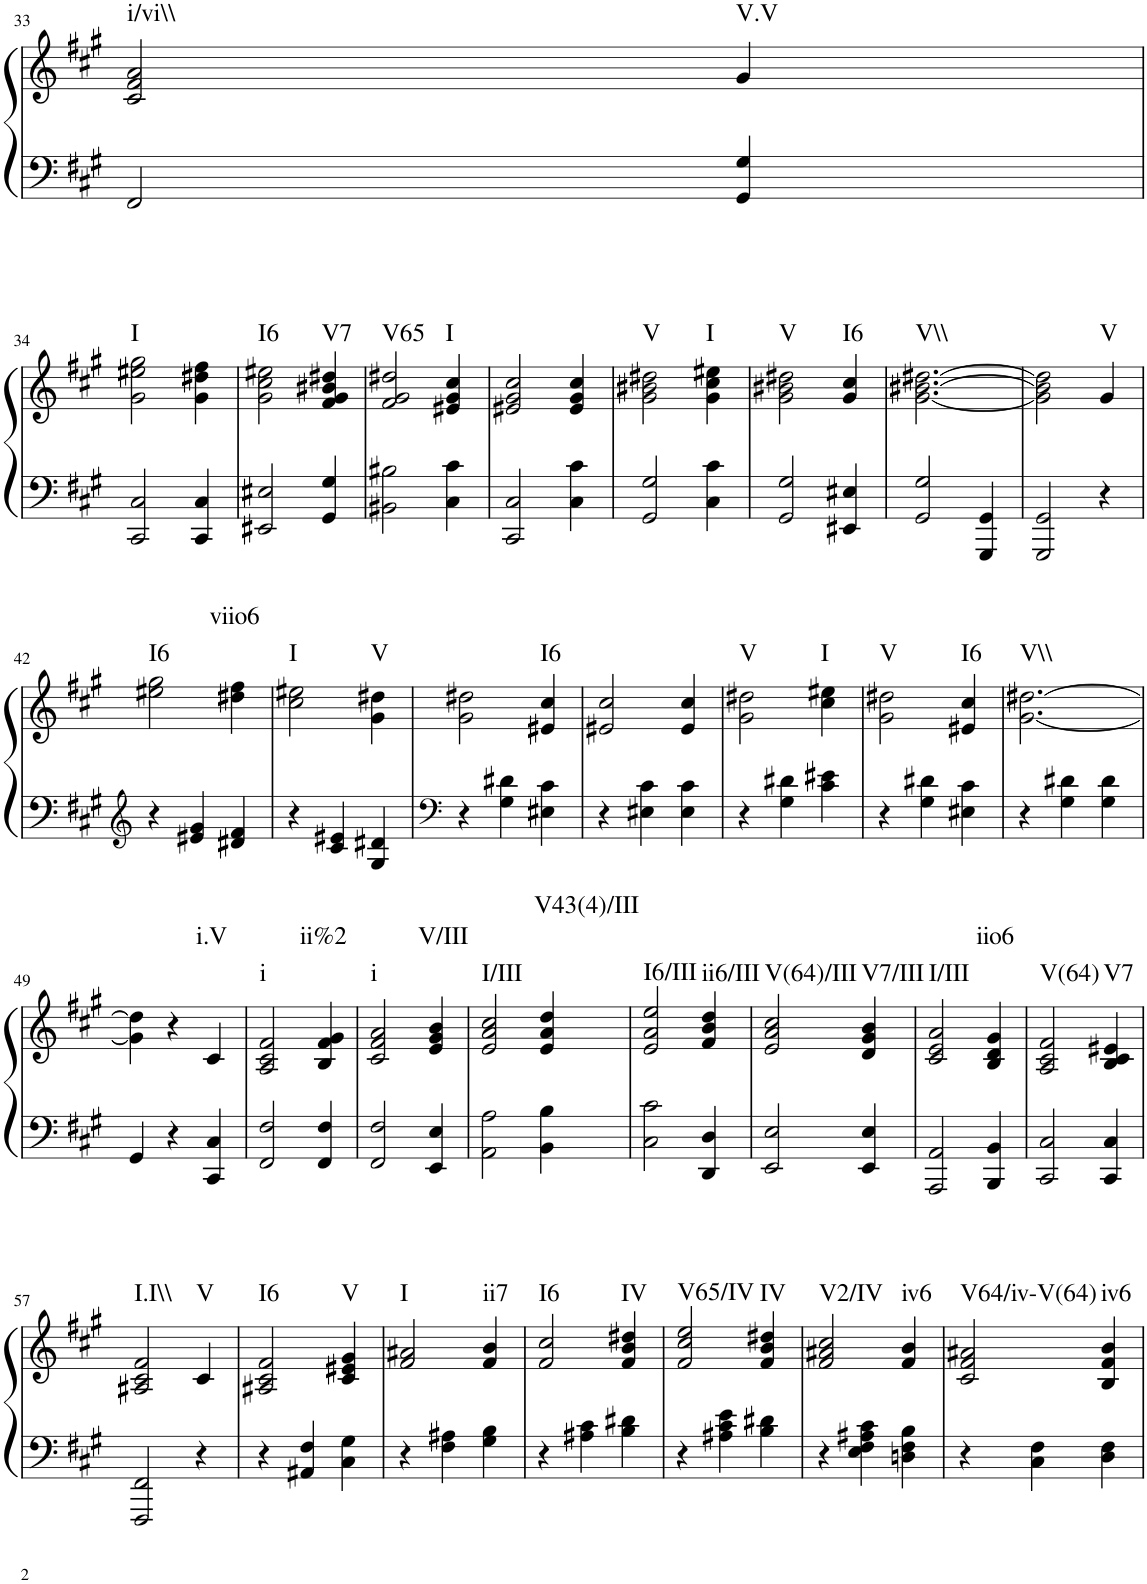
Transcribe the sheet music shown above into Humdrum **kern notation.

**kern	**kern	**harte
*part1	*part1	*part1
*staff2	*staff1	*
*I"Piano	*	*
*I'Pno.	*	*
!!LO:PB:g=z
*clefF4	*clefG2	*
*k[f#c#g#]	*k[f#c#g#]	*
*M3/4	*M3/4	*
=33	=33	=33
!	!	!LO:H:kt=i/vi\\
2FF#/	2c#/ 2f#/ 2a/	N
!	!	!LO:H:kt=V.V
4GG#/ 4G#/	4g#/	N
!!LO:LB:g=z
=34	=34	=34
!	!	!LO:H:kt=I
2CC#/ 2C#/	2g#\ 2ee#X\ 2gg#\	N
4CC#/ 4C#/	4g#\ 4dd#X\ 4ff#\	.
=35	=35	=35
!	!	!LO:H:kt=I6
2EE#X/ 2E#X/	2g#\ 2cc#\ 2ee#X\	N
!	!	!LO:H:kt=V7
4GG#/ 4G#/	4f#/ 4g#/ 4b#X/ 4dd#X/	N
=36	=36	=36
!	!	!LO:H:kt=V65
2BB#X\ 2B#X\	2f#/ 2g#/ 2dd#X/	N
!	!	!LO:H:kt=I
4C#\ 4c#\	4e#X/ 4g#/ 4cc#/	N
=37	=37	=37
2CC#/ 2C#/	2e#X/ 2g#/ 2cc#/	.
4C#\ 4c#\	4e#/ 4g#/ 4cc#/	.
=38	=38	=38
!	!	!LO:H:kt=V
2GG#/ 2G#/	2g#\ 2b#X\ 2dd#X\	N
!	!	!LO:H:kt=I
4C#\ 4c#\	4g#\ 4cc#\ 4ee#X\	N
=39	=39	=39
!	!	!LO:H:kt=V
2GG#/ 2G#/	2g#\ 2b#X\ 2dd#X\	N
!	!	!LO:H:kt=I6
4EE#X/ 4E#X/	4g#/ 4cc#/	N
=40	=40	=40
!	!	!LO:H:kt=V\\
2GG#/ 2G#/	[2.g#\ [2.b#X\ [2.dd#X\	N
4GGG#/ 4GG#/	.	.
=41	=41	=41
2GGG#/ 2GG#/	2g#\] 2b#\] 2dd#\]	.
!	!	!LO:H:kt=V
4r	4g#/	N
!!LO:LB:g=z
=42	=42	=42
*clefG2	*	*
!	!	!LO:H:kt=I6
4r	2ee#X\ 2gg#\	N
4e#X/ 4g#/	.	.
!	!	!LO:H:kt=viio6
4d#X/ 4f#/	4dd#X\ 4ff#\	N
=43	=43	=43
!	!	!LO:H:kt=I
4r	2cc#\ 2ee#X\	N
4c#/ 4e#X/	.	.
!	!	!LO:H:kt=V
4G#/ 4d#X/	4g#\ 4dd#X\	N
=44	=44	=44
*clefF4	*	*
4r	2g#\ 2dd#X\	.
4G#\ 4d#X\	.	.
!	!	!LO:H:kt=I6
4E#X\ 4c#\	4e#X/ 4cc#/	N
=45	=45	=45
4r	2e#X/ 2cc#/	.
4E#X\ 4c#\	.	.
4E#\ 4c#\	4e#/ 4cc#/	.
=46	=46	=46
!	!	!LO:H:kt=V
4r	2g#\ 2dd#X\	N
4G#\ 4d#X\	.	.
!	!	!LO:H:kt=I
4c#\ 4e#X\	4cc#\ 4ee#X\	N
=47	=47	=47
!	!	!LO:H:kt=V
4r	2g#\ 2dd#X\	N
4G#\ 4d#X\	.	.
!	!	!LO:H:kt=I6
4E#X\ 4c#\	4e#X/ 4cc#/	N
=48	=48	=48
!	!	!LO:H:kt=V\\
4r	[2.g#\ [2.dd#X\	N
4G#\ 4d#X\	.	.
4G#\ 4d#\	.	.
!!LO:LB:g=z
=49	=49	=49
4GG#/	4g#\] 4dd#\]	.
4r	4r	.
!	!	!LO:H:kt=i.V
4CC#/ 4C#/	4c#/	N
=50	=50	=50
!	!	!LO:H:kt=i
2FF#/ 2F#/	2A/ 2c#/ 2f#/	N
!	!	!LO:H:kt=ii%2
4FF#/ 4F#/	4B/ 4f#/ 4g#/	N
=51	=51	=51
!	!	!LO:H:kt=i
2FF#/ 2F#/	2c#/ 2f#/ 2a/	N
!	!	!LO:H:kt=V/III
4EE/ 4E/	4e/ 4g#/ 4b/	N
=52	=52	=52
!	!	!LO:H:kt=I/III
2AA\ 2A\	2e/ 2a/ 2cc#/	N
!	!	!LO:H:kt=V43(4)/III
4BB\ 4B\	4e/ 4a/ 4dd/	N
=53	=53	=53
!	!	!LO:H:kt=I6/III
2C#\ 2c#\	2e/ 2a/ 2ee/	N
!	!	!LO:H:kt=ii6/III
4DD/ 4D/	4f#/ 4b/ 4dd/	N
=54	=54	=54
!	!	!LO:H:kt=V(64)/III
2EE/ 2E/	2e/ 2a/ 2cc#/	N
!	!	!LO:H:kt=V7/III
4EE/ 4E/	4d/ 4g#/ 4b/	N
=55	=55	=55
!	!	!LO:H:kt=I/III
2AAA/ 2AA/	2c#/ 2e/ 2a/	N
!	!	!LO:H:kt=iio6
4BBB/ 4BB/	4B/ 4d/ 4g#/	N
=56	=56	=56
!	!	!LO:H:kt=V(64)
2CC#/ 2C#/	2A/ 2c#/ 2f#/	N
!	!	!LO:H:kt=V7
4CC#/ 4C#/	4B/ 4c#/ 4e#X/	N
!!LO:LB:g=z
=57	=57	=57
!	!	!LO:H:kt=I.I\\
2FFF#/ 2FF#/	2A#X/ 2c#/ 2f#/	N
!	!	!LO:H:kt=V
4r	4c#/	N
=58	=58	=58
!	!	!LO:H:kt=I6
4r	2A#X/ 2c#/ 2f#/	N
4AA#X/ 4F#/	.	.
!	!	!LO:H:kt=V
4C#\ 4G#\	4c#/ 4e#X/ 4g#/	N
=59	=59	=59
!	!	!LO:H:kt=I
4r	2f#/ 2a#X/	N
4F#\ 4A#X\	.	.
!	!	!LO:H:kt=ii7
4G#\ 4B\	4f#/ 4b/	N
=60	=60	=60
!	!	!LO:H:kt=I6
4r	2f#/ 2cc#/	N
4A#X\ 4c#\	.	.
!	!	!LO:H:kt=IV
4B\ 4d#X\	4f#/ 4b/ 4dd#X/	N
=61	=61	=61
!	!	!LO:H:kt=V65/IV
4r	2f#/ 2cc#/ 2ee/	N
4A#X\ 4c#\ 4e\	.	.
!	!	!LO:H:kt=IV
4B\ 4d#X\	4f#/ 4b/ 4dd#X/	N
=62	=62	=62
!	!	!LO:H:kt=V2/IV
4r	2f#/ 2a#X/ 2cc#/	N
4E\ 4F#\ 4A#X\ 4c#\	.	.
!	!	!LO:H:kt=iv6
4Dn\ 4F#\ 4B\	4f#/ 4b/	N
=63	=63	=63
!	!	!LO:H:kt=V64/iv-V(64)
4r	2c#/ 2f#/ 2a#X/	N
4C#\ 4F#\	.	.
!	!	!LO:H:kt=iv6
4D\ 4F#\	4B/ 4f#/ 4b/	N
=	=	=
*-	*-	*-
